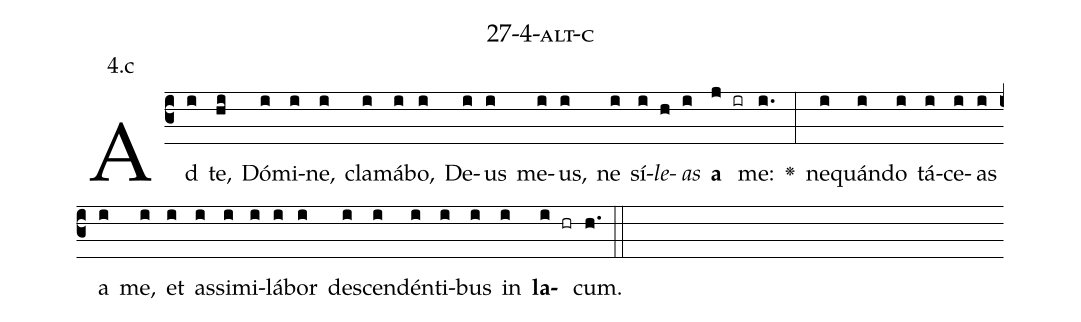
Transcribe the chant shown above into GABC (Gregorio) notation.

name: 27-4-alt-c;
annotation: 4.c;
%%
(c3)Ad(i) te,(hi) Dó(i)mi(i)ne,(i) cla(i)má(i)bo,(i) De(i)us(i) me(i)us,(i) ne(i) sí(i)<i>le</i>(h)<i>as</i>(i) <b>a</b>(j ir) me:(i.) <v>\greheightstar</v>(:) ne(i)quán(i)do(i) tá(i)ce(i)as(i) a(i) me,(i) et(i) as(i)si(i)mi(i)lá(i)bor(i) de(i)scen(i)dén(i)ti(i)bus(i) in(i) <b>la</b>(i hr)cum.(h.) (::)


%E(i) u(i) o(i) u(i) a(i) e.(h.) (::)
